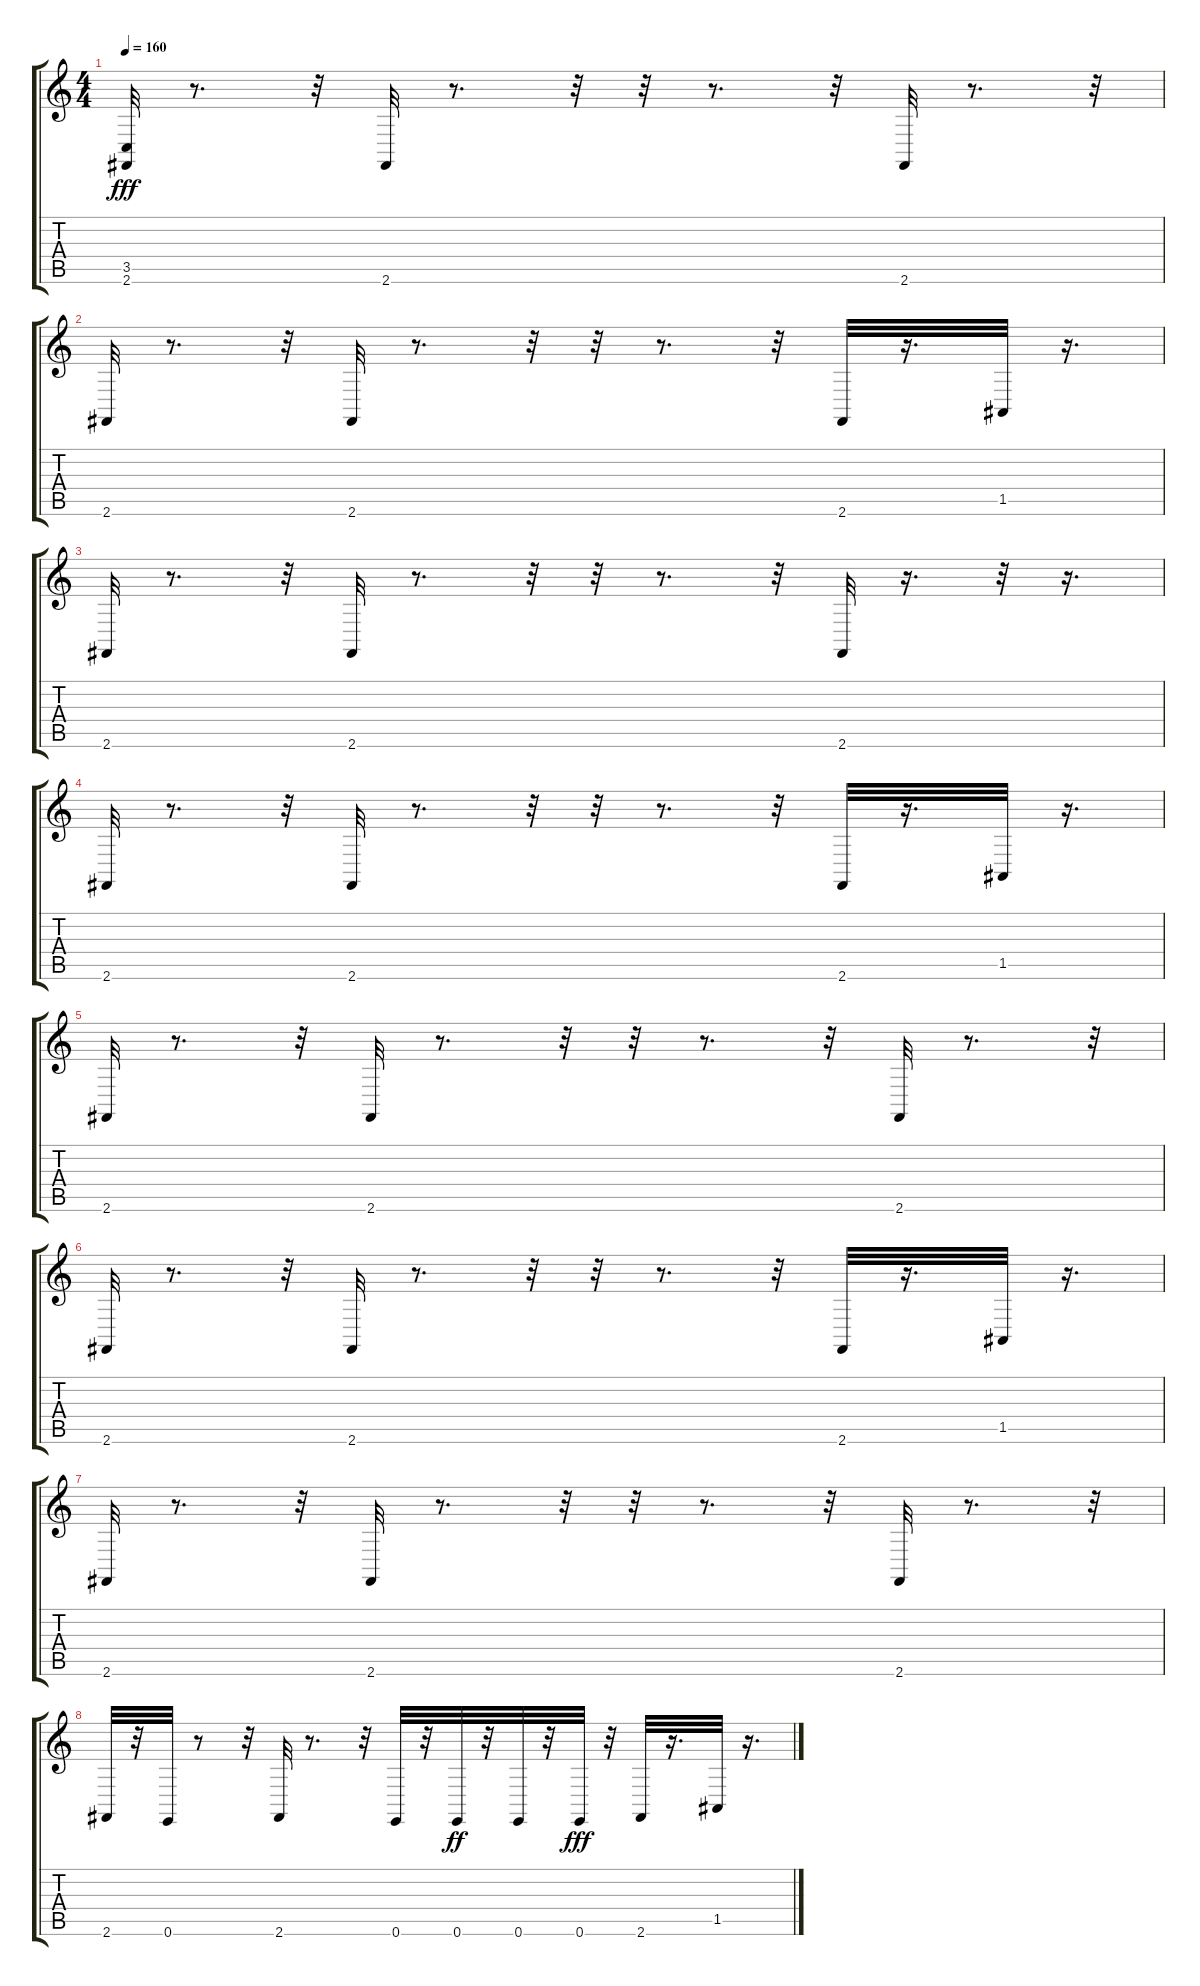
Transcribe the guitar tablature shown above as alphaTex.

\track "" {instrument drawbarorgan}
\staff {score tabs}
\tuning (E4 B3 G3 D3 A2 E2) {hide}
\ts (4 4)
\tempo 160
\clef g2
\ks c
(3.5 2.6).32{dy fff} r.8{d} r.32 2.6.32 r.8{d} r.32 r.32 r.8{d} r.32 2.6.32 r.8{d} r.32 |
2.6.32 r.8{d} r.32 2.6.32 r.8{d} r.32 r.32 r.8{d} r.32 2.6.32 r.16{d} 1.5.32 r.16{d} |
2.6.32 r.8{d} r.32 2.6.32 r.8{d} r.32 r.32 r.8{d} r.32 2.6.32 r.16{d} r.32 r.16{d} |
2.6.32 r.8{d} r.32 2.6.32 r.8{d} r.32 r.32 r.8{d} r.32 2.6.32 r.16{d} 1.5.32 r.16{d} |
2.6.32 r.8{d} r.32 2.6.32 r.8{d} r.32 r.32 r.8{d} r.32 2.6.32 r.8{d} r.32 |
2.6.32 r.8{d} r.32 2.6.32 r.8{d} r.32 r.32 r.8{d} r.32 2.6.32 r.16{d} 1.5.32 r.16{d} |
2.6.32 r.8{d} r.32 2.6.32 r.8{d} r.32 r.32 r.8{d} r.32 2.6.32 r.8{d} r.32 |
2.6.32 r.32 0.6.32 r.8 r.32 2.6.32 r.8{d} r.32 0.6.32 r.32 0.6.32{dy ff} r.32 0.6.32 r.32 0.6.32{dy fff} r.32 2.6.32 r.16{d} 1.5.32 r.16{d}
